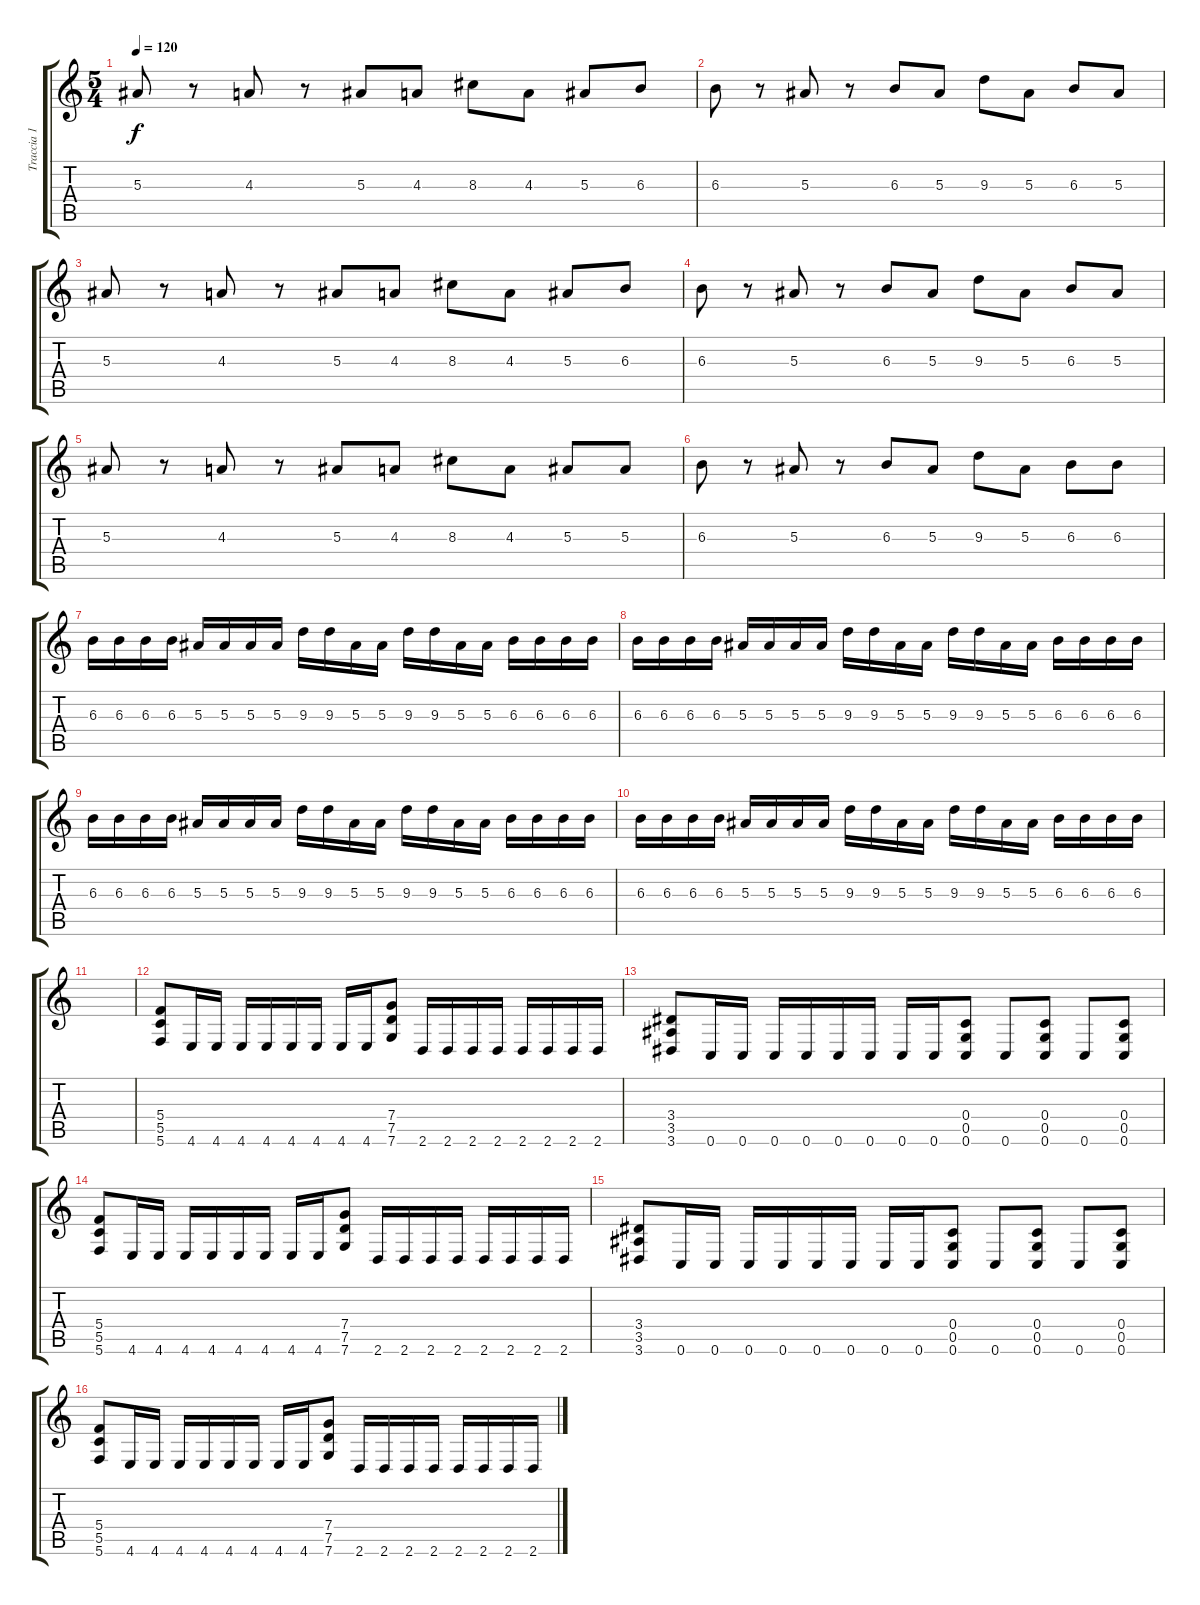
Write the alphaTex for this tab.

\track ("Traccia 1" "Traccia 1") {instrument overdrivenguitar}
\staff {score tabs}
\tuning (D4 A3 F3 C3 G2 C2) {hide}
\ts (5 4)
\tempo 120
\clef g2
\ks c
5.3.8{dy f} r.8 4.3.8 r.8 5.3.8 4.3.8 8.3.8 4.3.8 5.3.8 6.3.8 |
6.3.8 r.8 5.3.8 r.8 6.3.8 5.3.8 9.3.8 5.3.8 6.3.8 5.3.8 |
5.3.8 r.8 4.3.8 r.8 5.3.8 4.3.8 8.3.8 4.3.8 5.3.8 6.3.8 |
6.3.8 r.8 5.3.8 r.8 6.3.8 5.3.8 9.3.8 5.3.8 6.3.8 5.3.8 |
5.3.8 r.8 4.3.8 r.8 5.3.8 4.3.8 8.3.8 4.3.8 5.3.8 5.3.8 |
6.3.8 r.8 5.3.8 r.8 6.3.8 5.3.8 9.3.8 5.3.8 6.3.8 6.3.8 |
6.3.16 6.3.16 6.3.16 6.3.16 5.3.16 5.3.16 5.3.16 5.3.16 9.3.16 9.3.16 5.3.16 5.3.16 9.3.16 9.3.16 5.3.16 5.3.16 6.3.16 6.3.16 6.3.16 6.3.16 |
6.3.16 6.3.16 6.3.16 6.3.16 5.3.16 5.3.16 5.3.16 5.3.16 9.3.16 9.3.16 5.3.16 5.3.16 9.3.16 9.3.16 5.3.16 5.3.16 6.3.16 6.3.16 6.3.16 6.3.16 |
6.3.16 6.3.16 6.3.16 6.3.16 5.3.16 5.3.16 5.3.16 5.3.16 9.3.16 9.3.16 5.3.16 5.3.16 9.3.16 9.3.16 5.3.16 5.3.16 6.3.16 6.3.16 6.3.16 6.3.16 |
6.3.16 6.3.16 6.3.16 6.3.16 5.3.16 5.3.16 5.3.16 5.3.16 9.3.16 9.3.16 5.3.16 5.3.16 9.3.16 9.3.16 5.3.16 5.3.16 6.3.16 6.3.16 6.3.16 6.3.16 |
|
(5.4 5.5 5.6).8 4.6.16 4.6.16 4.6.16 4.6.16 4.6.16 4.6.16 4.6.16 4.6.16 (7.4 7.5 7.6).8 2.6.16 2.6.16 2.6.16 2.6.16 2.6.16 2.6.16 2.6.16 2.6.16 |
(3.4 3.5 3.6).8 0.6.16 0.6.16 0.6.16 0.6.16 0.6.16 0.6.16 0.6.16 0.6.16 (0.4 0.5 0.6).8 0.6.8 (0.4 0.5 0.6).8 0.6.8 (0.4 0.5 0.6).8 |
(5.4 5.5 5.6).8 4.6.16 4.6.16 4.6.16 4.6.16 4.6.16 4.6.16 4.6.16 4.6.16 (7.4 7.5 7.6).8 2.6.16 2.6.16 2.6.16 2.6.16 2.6.16 2.6.16 2.6.16 2.6.16 |
(3.4 3.5 3.6).8 0.6.16 0.6.16 0.6.16 0.6.16 0.6.16 0.6.16 0.6.16 0.6.16 (0.4 0.5 0.6).8 0.6.8 (0.4 0.5 0.6).8 0.6.8 (0.4 0.5 0.6).8 |
(5.4 5.5 5.6).8 4.6.16 4.6.16 4.6.16 4.6.16 4.6.16 4.6.16 4.6.16 4.6.16 (7.4 7.5 7.6).8 2.6.16 2.6.16 2.6.16 2.6.16 2.6.16 2.6.16 2.6.16 2.6.16
